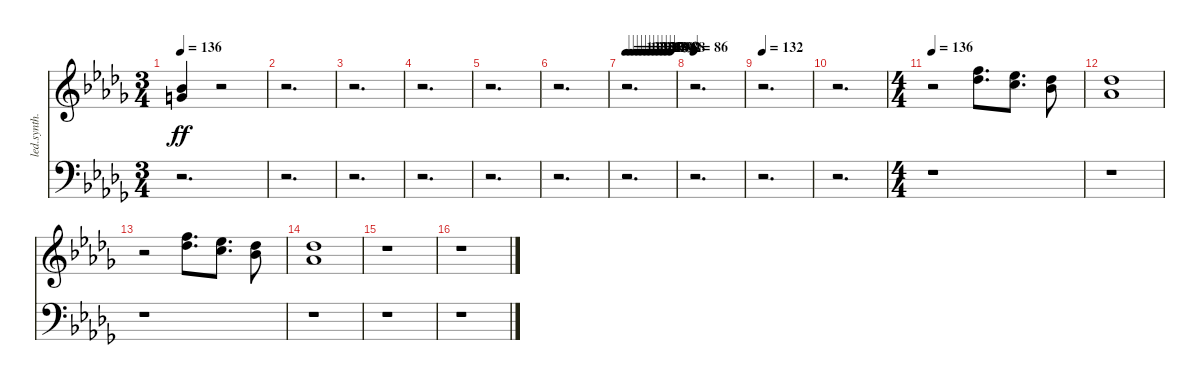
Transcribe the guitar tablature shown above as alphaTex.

\bracketExtendMode nobrackets
\track ("Chorus 2" "led.synth.") {instrument lead2sawtooth}
\staff {score}
\tuning (E4 B3 G3 D3 A2 E2)
\ts (3 4)
\tempo 136
\clef g2
\ks db
(12.3{acc forcenatural} 11.2{acc b}).4{dy ff beam Up} r.2{beam Down} |
r.2{d beam Down} |
r.2{d beam Down} |
r.2{d beam Down} |
r.2{d beam Down} |
r.2{d beam Down} |
\tempo 133
\tempo (129 0.0833333)
\tempo (125 0.166667)
\tempo (121 0.25)
\tempo (117 0.333333)
\tempo (113 0.416667)
\tempo (108 0.5)
\tempo (104 0.583333)
\tempo (100 0.666667)
\tempo (96 0.75)
\tempo (92 0.833333)
\tempo (88 0.916667)
r.2{d beam Down} |
\tempo 86
r.2{d beam Down} |
\tempo 132
r.2{d beam Down} |
r.2{d beam Down} |
\ts (4 4)
\tempo 136
r.2{beam Down} (18.3{acc b} 18.2{acc forcenatural}).8{d beam Down} (13.2{acc forcenatural} 11.1{acc b}).8{d beam Down} (11.2{acc b} 9.1{acc b}).8{beam Down} |
(9.2{acc b} 9.1{acc b}).1{beam Down} |
r.2{beam Down} (18.3{acc b} 18.2{acc forcenatural}).8{d beam Down} (13.2{acc forcenatural} 11.1{acc b}).8{d beam Down} (11.2{acc b} 9.1{acc b}).8{beam Down} |
(9.2{acc b} 9.1{acc b}).1{beam Down} |
r.1{beam Down} |
r.1{beam Down}
\staff {score}
\tuning (G2 D2 A1 E1)
\clef f4
\ottava regular
\simile none
\ks db
r.2{d dy mf beam Down} |
r.2{d beam Down} |
r.2{d beam Down} |
r.2{d beam Down} |
r.2{d beam Down} |
r.2{d beam Down} |
r.2{d beam Down} |
r.2{d beam Down} |
r.2{d beam Down} |
r.2{d beam Down} |
r.1{beam Down} |
r.1{beam Down} |
r.1{beam Down} |
r.1{beam Down} |
r.1{beam Down} |
r.1{beam Down}
